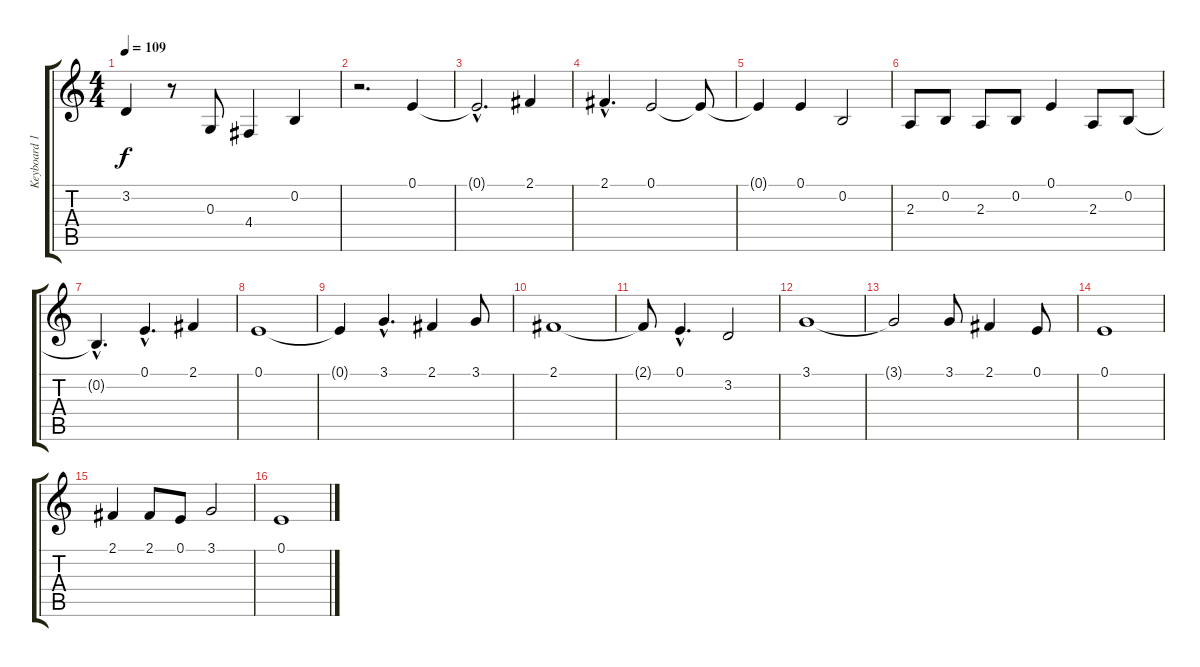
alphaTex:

\track ("Keyboard 1" "Keyboard 1") {instrument stringensemble1}
\staff {score tabs}
\tuning (E4 B3 G3 D3 A2 E2) {hide}
\ts (4 4)
\tempo 109
\clef g2
\ks c
3.2{t}.4{dy f} r.8 0.3.8 4.4.4 0.2.4 |
r.2{d} 0.1.4 |
0.1{hac t}.2{d} 2.1.4 |
2.1{hac}.4{d} 0.1.2 0.1{t}.8 |
0.1{t}.4 0.1.4 0.2.2 |
2.3.8 0.2.8 2.3.8 0.2.8 0.1.4 2.3.8 0.2.8 |
0.2{hac t}.4{d} 0.1{hac}.4{d} 2.1.4 |
0.1.1 |
0.1{t}.4 3.1{hac}.4{d} 2.1.4 3.1.8 |
2.1.1 |
2.1{t}.8 0.1{hac}.4{d} 3.2.2 |
3.1.1 |
3.1{t}.2 3.1.8 2.1.4 0.1.8 |
0.1.1 |
2.1.4 2.1.8 0.1.8 3.1.2 |
0.1.1
